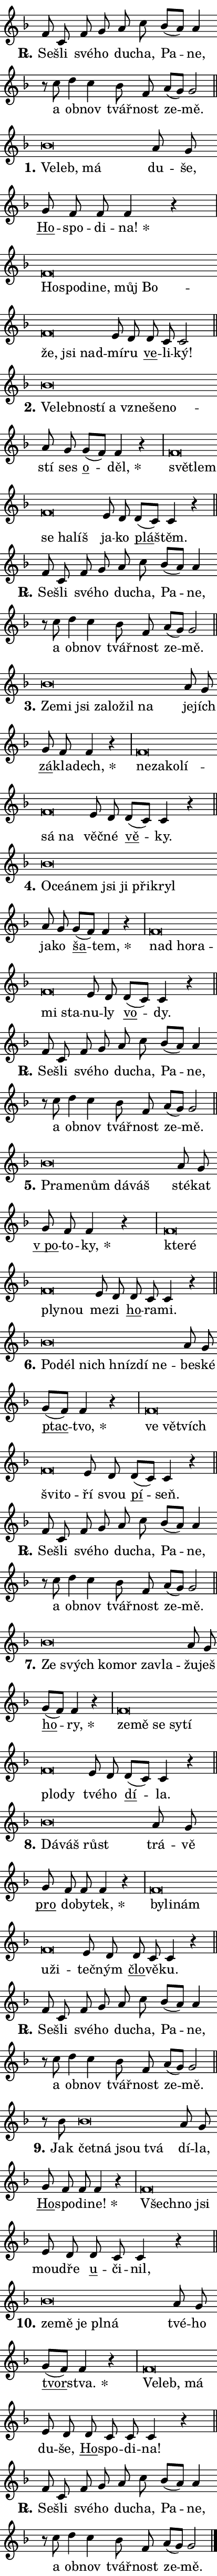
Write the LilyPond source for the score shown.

\version "2.22.1"
\header { tagline = "" }
\paper {
  indent = 0\cm
  top-margin = 0\cm
  right-margin = 0\cm
  bottom-margin = 0\cm
  left-margin = 0\cm
  paper-width = 7\cm
  page-breaking = #ly:one-page-breaking
  system-system-spacing.basic-distance = #11
  score-system-spacing.basic-distance = #11
  ragged-last = ##f
}


%% Author: Thomas Morley
%% https://lists.gnu.org/archive/html/lilypond-user/2020-05/msg00002.html
#(define (line-position grob)
"Returns position of @var[grob} in current system:
   @code{'start}, if at first time-step
   @code{'end}, if at last time-step
   @code{'middle} otherwise
"
  (let* ((col (ly:item-get-column grob))
         (ln (ly:grob-object col 'left-neighbor))
         (rn (ly:grob-object col 'right-neighbor))
         (col-to-check-left (if (ly:grob? ln) ln col))
         (col-to-check-right (if (ly:grob? rn) rn col))
         (break-dir-left
           (and
             (ly:grob-property col-to-check-left 'non-musical #f)
             (ly:item-break-dir col-to-check-left)))
         (break-dir-right
           (and
             (ly:grob-property col-to-check-right 'non-musical #f)
             (ly:item-break-dir col-to-check-right))))
        (cond ((eqv? 1 break-dir-left) 'start)
              ((eqv? -1 break-dir-right) 'end)
              (else 'middle))))

#(define (tranparent-at-line-position vctor)
  (lambda (grob)
  "Relying on @code{line-position} select the relevant enry from @var{vctor}.
Used to determine transparency,"
    (case (line-position grob)
      ((end) (not (vector-ref vctor 0)))
      ((middle) (not (vector-ref vctor 1)))
      ((start) (not (vector-ref vctor 2))))))

noteHeadBreakVisibility =
#(define-music-function (break-visibility)(vector?)
"Makes @code{NoteHead}s transparent relying on @var{break-visibility}"
#{
  \override NoteHead.transparent =
    #(tranparent-at-line-position break-visibility)
#})

#(define delete-ledgers-for-transparent-note-heads
  (lambda (grob)
    "Reads whether a @code{NoteHead} is transparent.
If so this @code{NoteHead} is removed from @code{'note-heads} from
@var{grob}, which is supposed to be @code{LedgerLineSpanner}.
As a result ledgers are not printed for this @code{NoteHead}"
    (let* ((nhds-array (ly:grob-object grob 'note-heads))
           (nhds-list
             (if (ly:grob-array? nhds-array)
                 (ly:grob-array->list nhds-array)
                 '()))
           ;; Relies on the transparent-property being done before
           ;; Staff.LedgerLineSpanner.after-line-breaking is executed.
           ;; This is fragile ...
           (to-keep
             (remove
               (lambda (nhd)
                 (ly:grob-property nhd 'transparent #f))
               nhds-list)))
      ;; TODO find a better method to iterate over grob-arrays, similiar
      ;; to filter/remove etc for lists
      ;; For now rebuilt from scratch
      (set! (ly:grob-object grob 'note-heads)  '())
      (for-each
        (lambda (nhd)
          (ly:pointer-group-interface::add-grob grob 'note-heads nhd))
        to-keep))))

hideNotes = {
  \noteHeadBreakVisibility #begin-of-line-visible
}
unHideNotes = {
  \noteHeadBreakVisibility #all-visible
}

% work-around for resetting accidentals
% https://lilypond.org/doc/v2.23/Documentation/notation/displaying-rhythms#unmetered-music
cadenzaMeasure = {
  \cadenzaOff
  \partial 1024 s1024
  \cadenzaOn
}

#(define-markup-command (accent layout props text) (markup?)
  "Underline accented syllable"
  (interpret-markup layout props
    #{\markup \override #'(offset . 4.3) \underline { #text }#}))

responsum = \markup \concat {
  "R" \hspace #-1.05 \path #0.1 #'((moveto 0 0.07) (lineto 0.9 0.8)) \hspace #0.05 "."
}

\layout {
    \context {
        \Staff
        \remove "Time_signature_engraver"
        \override LedgerLineSpanner.after-line-breaking = #delete-ledgers-for-transparent-note-heads
    }
    \context {
        \Voice {
            \override NoteHead.output-attributes = #'((class . "notehead"))
            \override Hairpin.height = #0.55
        }
    }
    \context {
        \Lyrics {
            \override StanzaNumber.output-attributes = #'((class . "stanzanumber"))
            \override LyricSpace.minimum-distance = #0.9
            \override LyricText.font-name = #"TeX Gyre Schola"
            \override LyricText.font-size = 1
            \override StanzaNumber.font-name = #"TeX Gyre Schola Bold"
            \override StanzaNumber.font-size = 1
        }
    }
}

% magnetic-lyrics.ily
%
%   written by
%     Jean Abou Samra <jean@abou-samra.fr>
%     Werner Lemberg <wl@gnu.org>
%
%   adapted by
%     Jiri Hon <jiri.hon@gmail.com>
%
% Version 2022-Apr-15

% https://www.mail-archive.com/lilypond-user@gnu.org/msg149350.html

#(define (Left_hyphen_pointer_engraver context)
   "Collect syllable-hyphen-syllable occurrences in lyrics and store
them in properties.  This engraver only looks to the left.  For
example, if the lyrics input is @code{foo -- bar}, it does the
following.

@itemize @bullet
@item
Set the @code{text} property of the @code{LyricHyphen} grob between
@q{foo} and @q{bar} to @code{foo}.

@item
Set the @code{left-hyphen} property of the @code{LyricText} grob with
text @q{foo} to the @code{LyricHyphen} grob between @q{foo} and
@q{bar}.
@end itemize

Use this auxiliary engraver in combination with the
@code{lyric-@/text::@/apply-@/magnetic-@/offset!} hook."
   (let ((hyphen #f)
         (text #f))
     (make-engraver
      (acknowledgers
       ((lyric-syllable-interface engraver grob source-engraver)
        (set! text grob)))
      (end-acknowledgers
       ((lyric-hyphen-interface engraver grob source-engraver)
        ;(when (not (grob::has-interface grob 'lyric-space-interface))
          (set! hyphen grob)));)
      ((stop-translation-timestep engraver)
       (when (and text hyphen)
         (ly:grob-set-object! text 'left-hyphen hyphen))
       (set! text #f)
       (set! hyphen #f)))))

#(define (lyric-text::apply-magnetic-offset! grob)
   "If the space between two syllables is less than the value in
property @code{LyricText@/.details@/.squash-threshold}, move the right
syllable to the left so that it gets concatenated with the left
syllable.

Use this function as a hook for
@code{LyricText@/.after-@/line-@/breaking} if the
@code{Left_@/hyphen_@/pointer_@/engraver} is active."
   (let ((hyphen (ly:grob-object grob 'left-hyphen #f)))
     (when hyphen
       (let ((left-text (ly:spanner-bound hyphen LEFT)))
         (when (grob::has-interface left-text 'lyric-syllable-interface)
           (let* ((common (ly:grob-common-refpoint grob left-text X))
                  (this-x-ext (ly:grob-extent grob common X))
                  (left-x-ext
                   (begin
                     ;; Trigger magnetism for left-text.
                     (ly:grob-property left-text 'after-line-breaking)
                     (ly:grob-extent left-text common X)))
                  ;; `delta` is the gap width between two syllables.
                  (delta (- (interval-start this-x-ext)
                            (interval-end left-x-ext)))
                  (details (ly:grob-property grob 'details))
                  (threshold (assoc-get 'squash-threshold details 0.2)))
             (when (< delta threshold)
               (let* (;; We have to manipulate the input text so that
                      ;; ligatures crossing syllable boundaries are not
                      ;; disabled.  For languages based on the Latin
                      ;; script this is essentially a beautification.
                      ;; However, for non-Western scripts it can be a
                      ;; necessity.
                      (lt (ly:grob-property left-text 'text))
                      (rt (ly:grob-property grob 'text))
                      (is-space (grob::has-interface hyphen 'lyric-space-interface))
                      (space (if is-space " " ""))
                      (space-markup (grob-interpret-markup grob " "))
                      (space-size (interval-length (ly:stencil-extent space-markup X)))
                      (extra-delta (if is-space space-size 0))
                      ;; Append new syllable.
                      (ltrt-space (if (and (string? lt) (string? rt))
                                (string-append lt space rt)
                                (make-concat-markup (list lt space rt))))
                      ;; Right-align `ltrt` to the right side.
                      (ltrt-space-markup (grob-interpret-markup
                               grob
                               (make-translate-markup
                                (cons (interval-length this-x-ext) 0)
                                (make-right-align-markup ltrt-space)))))
                 (begin
                   ;; Don't print `left-text`.
                   (ly:grob-set-property! left-text 'stencil #f)
                   ;; Set text and stencil (which holds all collected
                   ;; syllables so far) and shift it to the left.
                   (ly:grob-set-property! grob 'text ltrt-space)
                   (ly:grob-set-property! grob 'stencil ltrt-space-markup)
                   (ly:grob-translate-axis! grob (- (- delta extra-delta)) X))))))))))


#(define (lyric-hyphen::displace-bounds-first grob)
   ;; Make very sure this callback isn't triggered too early.
   (let ((left (ly:spanner-bound grob LEFT))
         (right (ly:spanner-bound grob RIGHT)))
     (ly:grob-property left 'after-line-breaking)
     (ly:grob-property right 'after-line-breaking)
     (ly:lyric-hyphen::print grob)))

squashThreshold = #0.4

\layout {
  \context {
    \Lyrics
    \consists #Left_hyphen_pointer_engraver
    \override LyricText.after-line-breaking =
      #lyric-text::apply-magnetic-offset!
    \override LyricHyphen.stencil = #lyric-hyphen::displace-bounds-first
    \override LyricText.details.squash-threshold = \squashThreshold
    \override LyricHyphen.minimum-distance = 0
    \override LyricHyphen.minimum-length = \squashThreshold
  }
}

squash = \override LyricText.details.squash-threshold = 9999
unSquash = \override LyricText.details.squash-threshold = \squashThreshold

left = \override LyricText.self-alignment-X = #LEFT
unLeft = \revert LyricText.self-alignment-X

starOffset = #(lambda (grob) 
                (let ((x_offset (ly:self-alignment-interface::aligned-on-x-parent grob)))
                  (if (= x_offset 0) 0 (+ x_offset 1.2))))

star = #(define-music-function (syllable)(string?)
"Append star separator at the end of a syllable"
#{
  \once \override LyricText.X-offset = #starOffset
  \lyricmode { \markup {
    #syllable
    \override #'((font-name . "TeX Gyre Schola Bold")) \hspace #0.2 \lower #0.65 \larger "*"
  } }
#})

starAccent = #(define-music-function (syllable)(string?)
"Append star separator at the end of a syllable and make accent"
#{
  \once \override LyricText.X-offset = #starOffset
  \lyricmode { \markup {
    \accent #syllable
    \override #'((font-name . "TeX Gyre Schola Bold")) \hspace #0.2 \lower #0.65 \larger "*"
  } }
#})

breath = #(define-music-function (syllable)(string?)
"Append breathing indicator at the end of a syllable"
#{
  \lyricmode { \markup { #syllable "+" } }
#})

optionalBreath = #(define-music-function (syllable)(string?)
"Append optional breathing indicator at the end of a syllable"
#{
  \lyricmode { \markup { #syllable "(+)" } }
#})


\score {
    <<
        \new Voice = "melody" { \cadenzaOn \key f \major \relative { f'8 c f g a c \bar "" bes[( a)] a4 \bar "" r8 c d4 c \bar "" bes8 f \bar "" a[( g)] g2 \cadenzaMeasure \bar "||" \break }
\relative { bes'\breve*1/16 \hideNotes \breve*1/16 \breve*1/16 \bar "" \unHideNotes a8 g \bar "" g f f f4 r \cadenzaMeasure \bar "|" f\breve*1/16 \hideNotes \breve*1/16 \bar "" \breve*1/16 \bar "" \breve*1/16 \bar "" \breve*1/16 \bar "" \breve*1/16 \bar "" \breve*1/16 \bar "" \breve*1/16 \breve*1/16 \bar "" \unHideNotes e8 d \bar "" d c c2 \cadenzaMeasure \bar "||" \break }
\relative { bes'\breve*1/16 \hideNotes \breve*1/16 \bar "" \breve*1/16 \bar "" \breve*1/16 \bar "" \breve*1/16 \bar "" \breve*1/16 \bar "" \breve*1/16 \breve*1/16 \bar "" \unHideNotes a8 g \bar "" g[( f)] f4 r \cadenzaMeasure \bar "|" f\breve*1/16 \hideNotes \breve*1/16 \bar "" \breve*1/16 \bar "" \breve*1/16 \breve*1/16 \bar "" \unHideNotes e8 d \bar "" d[( c)] c4 r \cadenzaMeasure \bar "||" \break }
\relative { f'8 c f g a c \bar "" bes[( a)] a4 \bar "" r8 c d4 c \bar "" bes8 f \bar "" a[( g)] g2 \cadenzaMeasure \bar "||" \break }
\relative { bes'\breve*1/16 \hideNotes \breve*1/16 \bar "" \breve*1/16 \bar "" \breve*1/16 \bar "" \breve*1/16 \bar "" \breve*1/16 \breve*1/16 \bar "" \unHideNotes a8 g \bar "" g f f4 r \cadenzaMeasure \bar "|" f\breve*1/16 \hideNotes \breve*1/16 \bar "" \breve*1/16 \bar "" \breve*1/16 \bar "" \breve*1/16 \breve*1/16 \bar "" \unHideNotes e8 d \bar "" d[( c)] c4 r \cadenzaMeasure \bar "||" \break }
\relative { bes'\breve*1/16 \hideNotes \breve*1/16 \bar "" \breve*1/16 \bar "" \breve*1/16 \bar "" \breve*1/16 \bar "" \breve*1/16 \bar "" \breve*1/16 \breve*1/16 \bar "" \unHideNotes a8 g \bar "" g[( f)] f4 r \cadenzaMeasure \bar "|" f\breve*1/16 \hideNotes \breve*1/16 \bar "" \breve*1/16 \bar "" \breve*1/16 \breve*1/16 \bar "" \unHideNotes e8 d \bar "" d[( c)] c4 r \cadenzaMeasure \bar "||" \break }
\relative { f'8 c f g a c \bar "" bes[( a)] a4 \bar "" r8 c d4 c \bar "" bes8 f \bar "" a[( g)] g2 \cadenzaMeasure \bar "||" \break }
\relative { bes'\breve*1/16 \hideNotes \breve*1/16 \bar "" \breve*1/16 \bar "" \breve*1/16 \breve*1/16 \bar "" \unHideNotes a8 g \bar "" g f f4 r \cadenzaMeasure \bar "|" f\breve*1/16 \hideNotes \breve*1/16 \bar "" \breve*1/16 \breve*1/16 \bar "" \unHideNotes e8 d \bar "" d c c4 r \cadenzaMeasure \bar "||" \break }
\relative { bes'\breve*1/16 \hideNotes \breve*1/16 \bar "" \breve*1/16 \bar "" \breve*1/16 \bar "" \breve*1/16 \breve*1/16 \bar "" \unHideNotes a8 g \bar "" g[( f)] f4 r \cadenzaMeasure \bar "|" f\breve*1/16 \hideNotes \breve*1/16 \bar "" \breve*1/16 \bar "" \breve*1/16 \breve*1/16 \bar "" \unHideNotes e8 d \bar "" d[( c)] c4 r \cadenzaMeasure \bar "||" \break }
\relative { f'8 c f g a c \bar "" bes[( a)] a4 \bar "" r8 c d4 c \bar "" bes8 f \bar "" a[( g)] g2 \cadenzaMeasure \bar "||" \break }
\relative { bes'\breve*1/16 \hideNotes \breve*1/16 \bar "" \breve*1/16 \bar "" \breve*1/16 \bar "" \breve*1/16 \breve*1/16 \bar "" \unHideNotes a8 g \bar "" g[( f)] f4 r \cadenzaMeasure \bar "|" f\breve*1/16 \hideNotes \breve*1/16 \bar "" \breve*1/16 \bar "" \breve*1/16 \bar "" \breve*1/16 \bar "" \breve*1/16 \breve*1/16 \bar "" \unHideNotes e8 d \bar "" d[( c)] c4 r \cadenzaMeasure \bar "||" \break }
\relative { bes'\breve*1/16 \hideNotes \breve*1/16 \breve*1/16 \bar "" \unHideNotes a8 g \bar "" g f f f4 r \cadenzaMeasure \bar "|" f\breve*1/16 \hideNotes \breve*1/16 \bar "" \breve*1/16 \bar "" \breve*1/16 \breve*1/16 \bar "" \unHideNotes e8 d \bar "" d c c4 r \cadenzaMeasure \bar "||" \break }
\relative { f'8 c f g a c \bar "" bes[( a)] a4 \bar "" r8 c d4 c \bar "" bes8 f \bar "" a[( g)] g2 \cadenzaMeasure \bar "||" \break }
\relative { r8 bes' bes\breve*1/16 \hideNotes \breve*1/16 \bar "" \breve*1/16 \breve*1/16 \bar "" \unHideNotes a8 g \bar "" g f f f4 r \cadenzaMeasure \bar "|" f\breve*1/16 \hideNotes \breve*1/16 \breve*1/16 \bar "" \unHideNotes e8 d \bar "" d c c4 r \cadenzaMeasure \bar "||" \break }
\relative { bes'\breve*1/16 \hideNotes \breve*1/16 \bar "" \breve*1/16 \bar "" \breve*1/16 \breve*1/16 \bar "" \unHideNotes a8 g \bar "" g[( f)] f4 r \cadenzaMeasure \bar "|" f\breve*1/16 \hideNotes \breve*1/16 \breve*1/16 \bar "" \unHideNotes e8 d \bar "" d c c c4 r \cadenzaMeasure \bar "||" \break }
\relative { f'8 c f g a c \bar "" bes[( a)] a4 \bar "" r8 c d4 c \bar "" bes8 f \bar "" a[( g)] g2 \cadenzaMeasure \bar "||" \break } \bar "|." }
        \new Lyrics \lyricsto "melody" { \lyricmode { \set stanza = \responsum
Se -- šli své -- ho du -- cha, Pa -- ne, a ob -- nov tvář -- nost ze -- mě.
\set stanza = "1."
\left Ve -- \squash leb, má \unLeft \unSquash du -- še, \markup \accent Ho -- spo -- di -- \star na! \left Ho -- \squash spo -- di -- ne, můj Bo -- že, jsi nad -- \unLeft \unSquash mí -- ru \markup \accent ve -- li -- ký!
\set stanza = "2."
\left Ve -- \squash leb -- no -- stí a vzne -- še -- no -- \unLeft \unSquash stí ses \markup \accent o -- \star děl, \left svě -- \squash tlem se ha -- líš \unLeft \unSquash ja -- ko \markup \accent plá -- štěm.
\set stanza = \responsum
Se -- šli své -- ho du -- cha, Pa -- ne, a ob -- nov tvář -- nost ze -- mě.
\set stanza = "3."
\left Ze -- \squash mi jsi za -- lo -- žil na \unLeft \unSquash je -- jích \markup \accent zá -- kla -- \star dech, \left ne -- \squash za -- ko -- lí -- sá na \unLeft \unSquash věč -- né \markup \accent vě -- ky.
\set stanza = "4."
\left O -- \squash ce -- á -- nem jsi ji při -- kryl \unLeft \unSquash ja -- ko \markup \accent ša -- \star tem, \left nad \squash ho -- ra -- mi sta -- \unLeft \unSquash nu -- ly \markup \accent vo -- dy.
\set stanza = \responsum
Se -- šli své -- ho du -- cha, Pa -- ne, a ob -- nov tvář -- nost ze -- mě.
\set stanza = "5."
\left Pra -- \squash me -- nům dá -- váš \unLeft \unSquash sté -- kat \markup \accent "v po" -- to -- \star ky, \left kte -- \squash ré ply -- nou \unLeft \unSquash me -- zi \markup \accent ho -- ra -- mi.
\set stanza = "6."
\left Po -- \squash dél nich hníz -- dí ne -- \unLeft \unSquash be -- ské \markup \accent ptac -- \star tvo, \left ve \squash vět -- vích švi -- to -- \unLeft \unSquash ří svou \markup \accent pí -- seň.
\set stanza = \responsum
Se -- šli své -- ho du -- cha, Pa -- ne, a ob -- nov tvář -- nost ze -- mě.
\set stanza = "7."
\left Ze \squash svých ko -- mor za -- vla -- \unLeft \unSquash žu -- ješ \markup \accent ho -- \star ry, \left ze -- \squash mě se sy -- tí plo -- dy \unLeft \unSquash tvé -- ho \markup \accent dí -- la.
\set stanza = "8."
\left Dá -- \squash váš růst \unLeft \unSquash trá -- vě \markup \accent pro do -- by -- \star tek, \left by -- \squash li -- nám u -- ži -- \unLeft \unSquash teč -- ným \markup \accent člo -- vě -- ku.
\set stanza = \responsum
Se -- šli své -- ho du -- cha, Pa -- ne, a ob -- nov tvář -- nost ze -- mě.
\set stanza = "9."
Jak \left čet -- \squash ná jsou tvá \unLeft \unSquash dí -- la, \markup \accent Ho -- spo -- di -- \star ne! \left Všech -- \squash no jsi \unLeft \unSquash mou -- dře \markup \accent u -- či -- nil,
\set stanza = "10."
\left ze -- \squash mě je pl -- ná \unLeft \unSquash tvé -- ho \markup \accent tvor -- \star stva. \left Ve -- \squash leb, má \unLeft \unSquash du -- še, \markup \accent Ho -- spo -- di -- na!
\set stanza = \responsum
Se -- šli své -- ho du -- cha, Pa -- ne, a ob -- nov tvář -- nost ze -- mě. } }
    >>
    \layout {}
}
